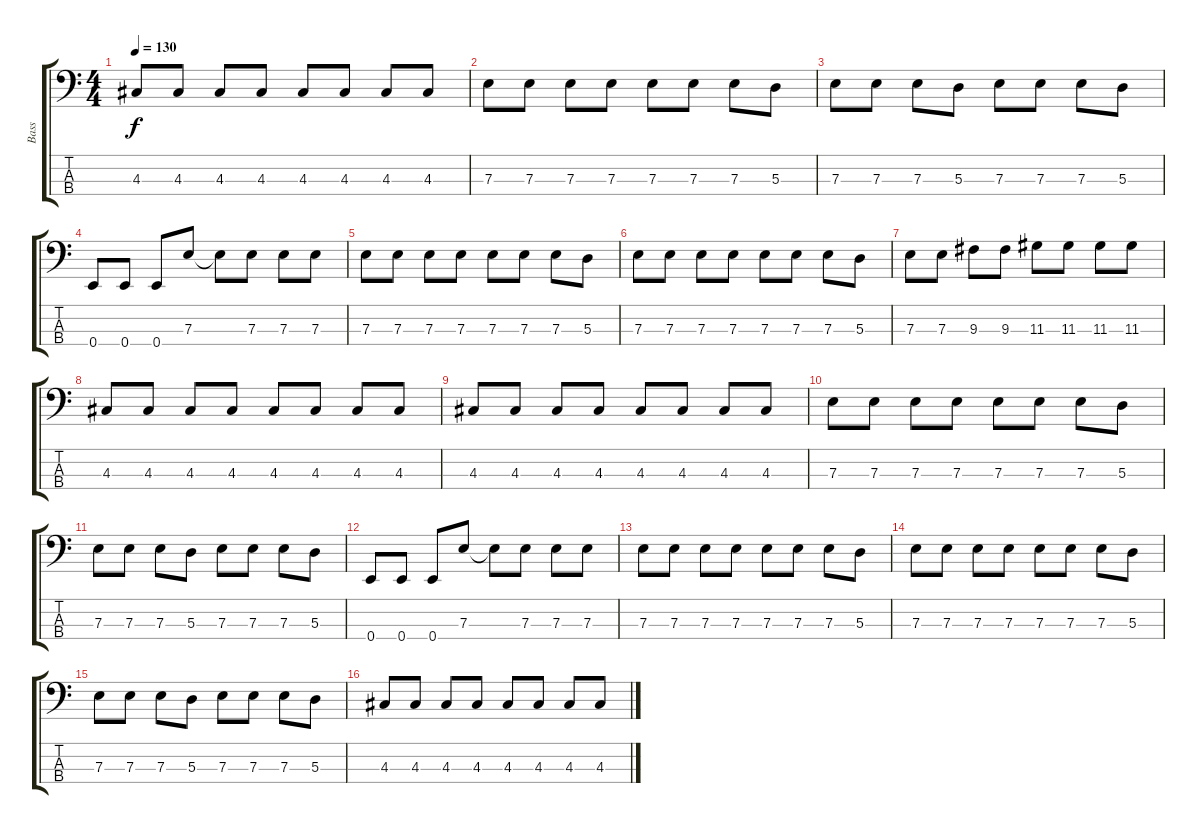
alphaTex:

\track ("Bass" "Bass") {instrument distortionguitar}
\staff {score tabs}
\tuning (G2 D2 A1 E1) {hide}
\ts (4 4)
\tempo 130
\clef f4
\ks c
4.3.8{dy f} 4.3.8 4.3.8 4.3.8 4.3.8 4.3.8 4.3.8 4.3.8 |
7.3.8 7.3.8 7.3.8 7.3.8 7.3.8 7.3.8 7.3.8 5.3.8 |
7.3.8 7.3.8 7.3.8 5.3.8 7.3.8 7.3.8 7.3.8 5.3.8 |
0.4.8 0.4.8 0.4.8 7.3.8 7.3{t}.8 7.3.8 7.3.8 7.3.8 |
7.3.8 7.3.8 7.3.8 7.3.8 7.3.8 7.3.8 7.3.8 5.3.8 |
7.3.8 7.3.8 7.3.8 7.3.8 7.3.8 7.3.8 7.3.8 5.3.8 |
7.3.8 7.3.8 9.3.8 9.3.8 11.3.8 11.3.8 11.3.8 11.3.8 |
4.3.8 4.3.8 4.3.8 4.3.8 4.3.8 4.3.8 4.3.8 4.3.8 |
4.3.8 4.3.8 4.3.8 4.3.8 4.3.8 4.3.8 4.3.8 4.3.8 |
7.3.8 7.3.8 7.3.8 7.3.8 7.3.8 7.3.8 7.3.8 5.3.8 |
7.3.8 7.3.8 7.3.8 5.3.8 7.3.8 7.3.8 7.3.8 5.3.8 |
0.4.8 0.4.8 0.4.8 7.3.8 7.3{t}.8 7.3.8 7.3.8 7.3.8 |
7.3.8 7.3.8 7.3.8 7.3.8 7.3.8 7.3.8 7.3.8 5.3.8 |
7.3.8 7.3.8 7.3.8 7.3.8 7.3.8 7.3.8 7.3.8 5.3.8 |
7.3.8 7.3.8 7.3.8 5.3.8 7.3.8 7.3.8 7.3.8 5.3.8 |
4.3.8 4.3.8 4.3.8 4.3.8 4.3.8 4.3.8 4.3.8 4.3.8
